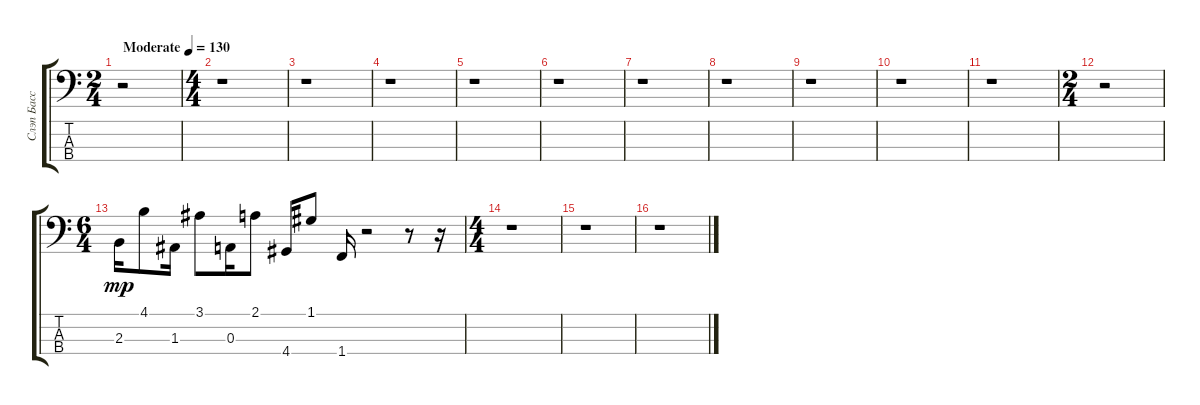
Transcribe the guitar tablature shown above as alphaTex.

\track ("Слэп Басс 2" "Слэп Басс ") {instrument slapbass1}
\staff {score tabs}
\tuning (G2 D2 A1 E1) {hide}
\ts (2 4)
\tempo (130 "Moderate")
\clef f4
\ks c
r.2{dy mp instrument slapbass1} |
\ts (4 4)
r.1 |
r.1 |
r.1 |
r.1 |
r.1 |
r.1 |
r.1 |
r.1 |
r.1 |
r.1 |
\ts (2 4)
r.2 |
\ts (6 4)
2.3.16 4.1.8 1.3.16 3.1.8 0.3.16 2.1.8 4.4.16 1.1.8 1.4.16 r.2 r.8 r.16 |
\ts (4 4)
r.1 |
r.1 |
r.1
